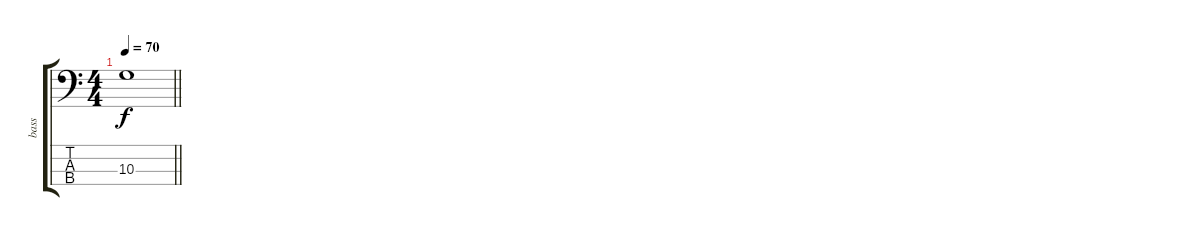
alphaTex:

\track ("bass " "bass ") {instrument electricguitarjazz}
\staff {score tabs}
\tuning (G2 D2 A1 E1) {hide}
\ts (4 4)
\tempo 70
\clef f4
\barLineRight lightlight
\ks c
10.3{t}.1{dy f}
